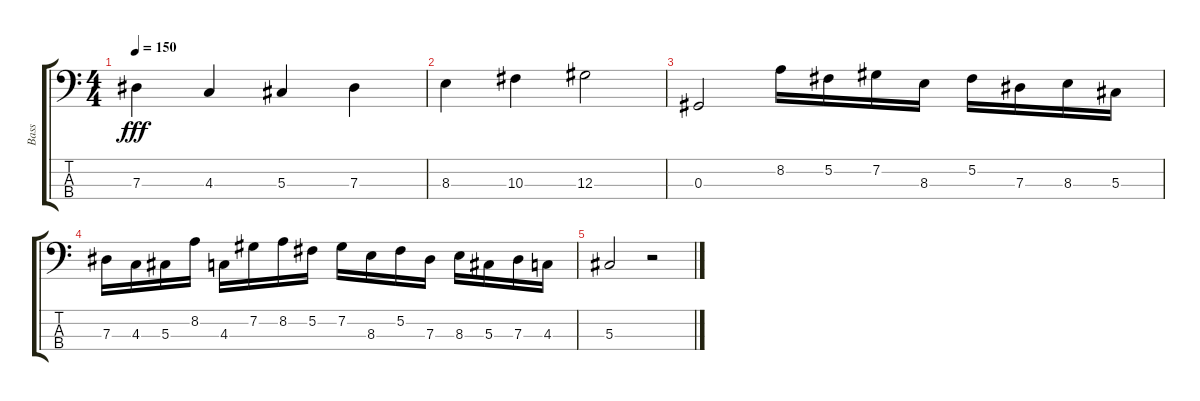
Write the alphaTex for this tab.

\track ("Bass" "Bass") {instrument electricbassfinger}
\staff {score tabs}
\tuning (Gb2 Db2 Ab1 Eb1) {hide}
\ts (4 4)
\tempo 150
\clef f4
\ks c
7.3.4{dy fff} 4.3.4 5.3.4 7.3.4 |
8.3.4 10.3.4 12.3.2 |
0.3.2 8.2.16 5.2.16 7.2.16 8.3.16 5.2.16 7.3.16 8.3.16 5.3.16 |
7.3.16 4.3.16 5.3.16 8.2.16 4.3.16 7.2.16 8.2.16 5.2.16 7.2.16 8.3.16 5.2.16 7.3.16 8.3.16 5.3.16 7.3.16 4.3.16 |
5.3.2 r.2
